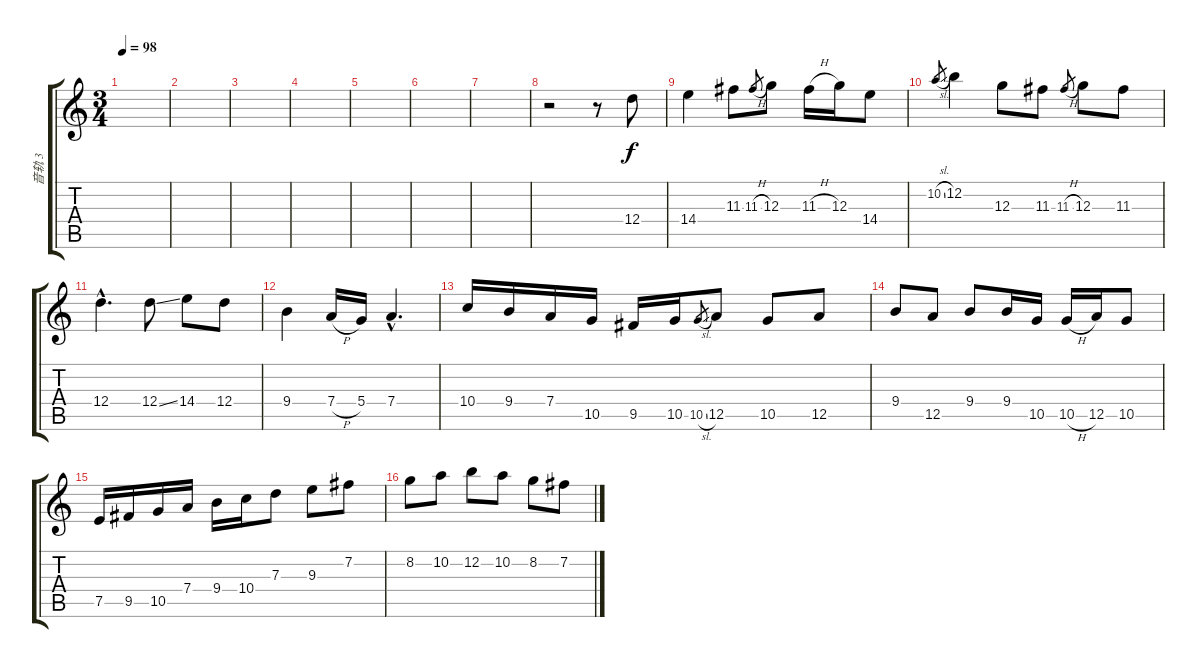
\track ("音轨 3" "音轨 3") {instrument electricguitarclean}
\staff {score tabs}
\tuning (E4 B3 G3 D3 A2 E2) {hide}
\ts (3 4)
\tempo 98
\clef g2
\ks c
|
|
|
|
|
|
|
r.2 r.8 12.4.8 |
14.4.4 11.3.8 11.3{h}.8{gr} 12.3.8 11.3{h}.16 12.3.16 14.4.8 |
10.2{sl}.8{gr} 12.2.4 12.3.8 11.3.8 11.3{h}.8{gr} 12.3.8 11.3.8 |
12.4{hac}.4{d} 12.4{ss}.8 14.4.8 12.4.8 |
9.4.4 7.4{h}.16 5.4.16 7.4{hac}.4{d} |
10.4.16 9.4.16 7.4.16 10.5.16 9.5.16 10.5.16 10.5{sl}.8{gr} 12.5.8 10.5.8 12.5.8 |
9.4.8 12.5.8 9.4.8 9.4.16 10.5.16 10.5{h}.16 12.5.16 10.5.8 |
7.5.16 9.5.16 10.5.16 7.4.16 9.4.16 10.4.16 7.3.8 9.3.8 7.2.8 |
8.2.8 10.2.8 12.2.8 10.2.8 8.2.8 7.2.8
